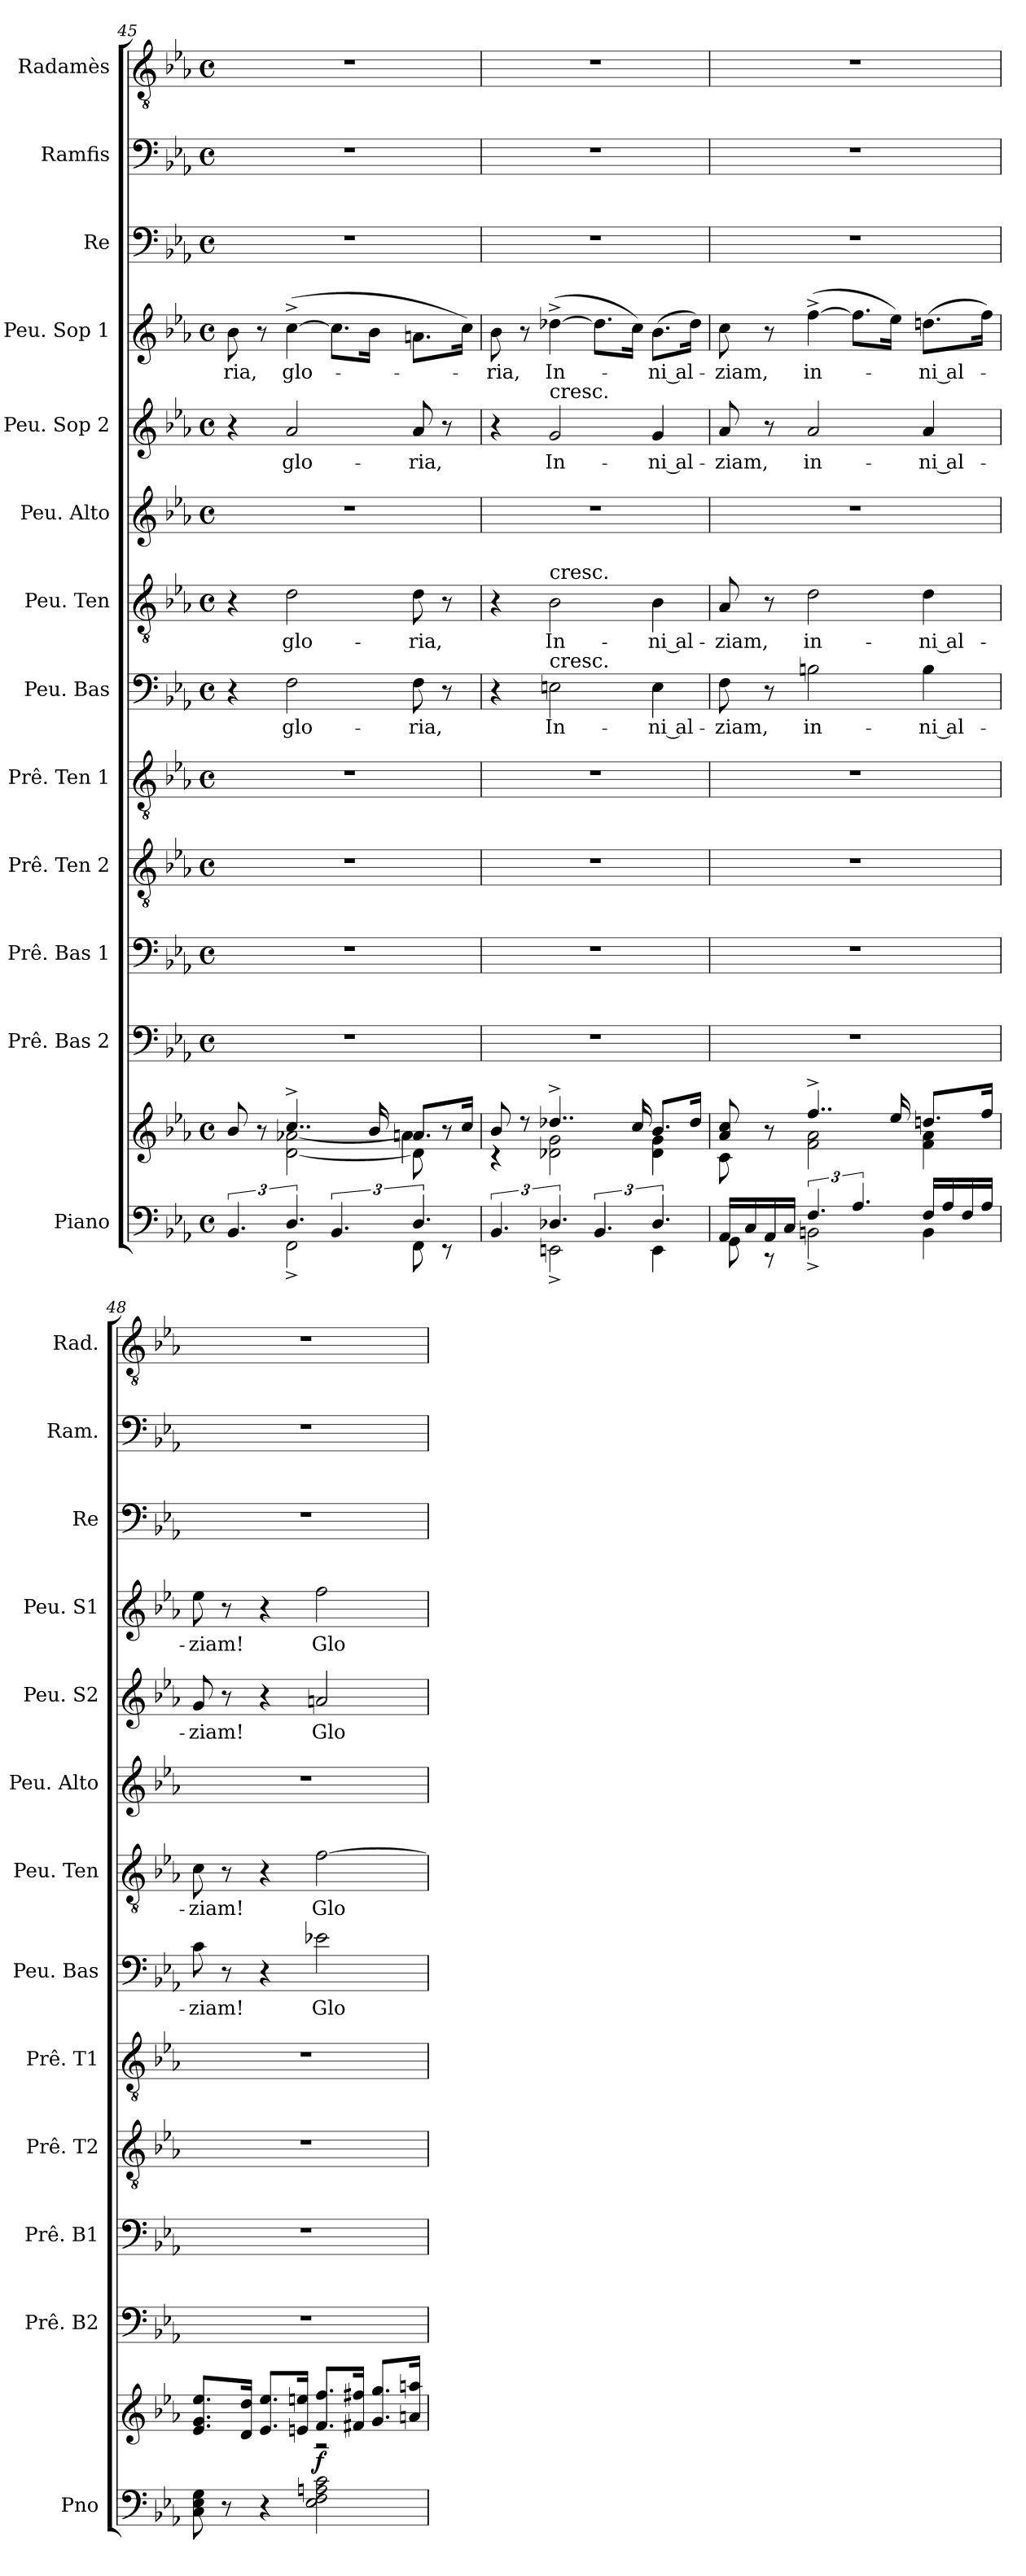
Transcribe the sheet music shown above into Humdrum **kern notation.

**kern	**kern	**dynam	**kern	**kern	**kern	**kern	**kern	**text	**kern	**text	**kern	**kern	**text	**kern	**text	**kern	**kern	**kern
*part13	*part13	*part13	*part12	*part11	*part10	*part9	*part8	*part8	*part7	*part7	*part6	*part5	*part5	*part4	*part4	*part3	*part2	*part1
*staff14	*staff13	*staff13/14	*staff12	*staff11	*staff10	*staff9	*staff8	*staff8	*staff7	*staff7	*staff6	*staff5	*staff5	*staff4	*staff4	*staff3	*staff2	*staff1
*I"Piano	*	*	*I"Prê. Bas 2	*I"Prê. Bas 1	*I"Prê. Ten 2	*I"Prê. Ten 1	*I"Peu. Bas	*	*I"Peu. Ten	*	*I"Peu. Alto	*I"Peu. Sop 2	*	*I"Peu. Sop 1	*	*I"Re	*I"Ramfis	*I"Radamès
*I'Pno	*	*	*I'Prê. B2	*I'Prê. B1	*I'Prê. T2	*I'Prê. T1	*I'Peu. Bas	*	*I'Peu. Ten	*	*I'Peu. Alto	*I'Peu. S2	*	*I'Peu. S1	*	*I'Re	*I'Ram.	*I'Rad.
*clefF4	*clefG2	*	*clefF4	*clefF4	*clefGv2	*clefGv2	*clefF4	*	*clefGv2	*	*clefG2	*clefG2	*	*clefG2	*	*clefF4	*clefF4	*clefGv2
*k[b-e-a-]	*k[b-e-a-]	*	*k[b-e-a-]	*k[b-e-a-]	*k[b-e-a-]	*k[b-e-a-]	*k[b-e-a-]	*	*k[b-e-a-]	*	*k[b-e-a-]	*k[b-e-a-]	*	*k[b-e-a-]	*	*k[b-e-a-]	*k[b-e-a-]	*k[b-e-a-]
*M4/4	*M4/4	*	*M4/4	*M4/4	*M4/4	*M4/4	*M4/4	*	*M4/4	*	*M4/4	*M4/4	*	*M4/4	*	*M4/4	*M4/4	*M4/4
*met(c)	*met(c)	*	*met(c)	*met(c)	*met(c)	*met(c)	*met(c)	*	*met(c)	*	*met(c)	*met(c)	*	*met(c)	*	*met(c)	*met(c)	*met(c)
=45	=45	=45	=45	=45	=45	=45	=45	=45	=45	=45	=45	=45	=45	=45	=45	=45	=45	=45
*^	*^	*	*	*	*	*	*	*	*	*	*	*	*	*	*	*	*	*
*	*	*	*^	*	*	*	*	*	*	*	*	*	*	*	*	*	*	*	*	*
!	!	!	!	!	!	!	!	!	!	!	!	!	!	!	!	!	!	!LO:LY:b:color=#0055FF	!	!	!
6.BB-/	4ryy	8b-/	4ryy	2.ryy	.	1r	1r	1r	1r	4r	.	4r	.	1r	4r	.	8b-\	-ria,	1r	1r	1r
.	.	8r	.	.	.	.	.	.	.	.	.	.	.	.	.	.	8r	.	.	.	.
!	!	!	!	!	!	!	!	!	!	!	!LO:LY:b:color=#AA0000	!	!LO:LY:b:color=#0055FF	!	!	!LO:LY:b:color=#0055FF	!	!LO:LY:b:color=#0055FF	!	!	!
6.D/	2FF^\	4..cc^/	[2d\ [2a-X\	.	.	.	.	.	.	2F\	glo-	2d\	glo-	.	2a-/	glo-	(>[4cc^\	glo-	.	.	.
6.BB-/	.	.	.	.	.	.	.	.	.	.	.	.	.	.	.	.	8.cc\L]	.	.	.	.
.	.	16b-/	.	.	.	.	.	.	.	.	.	.	.	.	.	.	16b-\Jk	.	.	.	.
!	!	!	!	!	!	!	!	!	!	!	!LO:LY:b:color=#AA0000	!	!LO:LY:b:color=#0055FF	!	!	!LO:LY:b:color=#0055FF	!	!	!	!	!
6.D/	8FF\	8.an/L	4a-\]	8d\]	.	.	.	.	.	8F\	-ria,	8d\	-ria,	.	8a-/	-ria,	8.an\L	.	.	.	.
.	8r	.	.	8r	.	.	.	.	.	8r	.	8r	.	.	8r	.	.	.	.	.	.
.	.	16cc/Jk	.	.	.	.	.	.	.	.	.	.	.	.	.	.	16cc\Jk)	.	.	.	.
*	*	*	*v	*v	*	*	*	*	*	*	*	*	*	*	*	*	*	*	*	*	*
!!LO:LB:g=z
=46	=46	=46	=46	=46	=46	=46	=46	=46	=46	=46	=46	=46	=46	=46	=46	=46	=46	=46	=46	=46
!	!	!	!	!	!	!	!	!	!	!	!	!	!	!	!	!	!LO:LY:b:color=#0055FF	!	!	!
6.BB-/	4ryy	8b-/	4r	.	1r	1r	1r	1r	4r	.	4r	.	1r	4r	.	8b-\	-ria,	1r	1r	1r
.	.	8r	.	.	.	.	.	.	.	.	.	.	.	.	.	8r	.	.	.	.
!	!	!	!	!	!	!	!	!	!	!	!	!	!	!LO:TX:a:t=cresc.	!	!	!	!	!	!
!	!	!	!	!	!	!	!	!	!	!	!LO:TX:a:t=cresc.	!	!	!	!	!	!	!	!	!
!	!	!	!	!	!	!	!	!	!LO:TX:a:t=cresc.	!	!	!	!	!	!	!	!	!	!	!
!	!	!	!	!	!	!	!	!	!	!LO:LY:b:color=#AA0000	!	!LO:LY:b:color=#0055FF	!	!	!LO:LY:b:color=#0055FF	!	!LO:LY:b:color=#0055FF	!	!	!
6.D-X/	2EEn^\	4..dd-X^/	2d-X\ 2g\	.	.	.	.	.	2En\	In-	2B-\	In-	.	2g/	In-	(>[4dd-X^\	In-	.	.	.
6.BB-/	.	.	.	.	.	.	.	.	.	.	.	.	.	.	.	8.dd-\L]	.	.	.	.
.	.	16cc/	.	.	.	.	.	.	.	.	.	.	.	.	.	16cc\Jk)	.	.	.	.
!	!	!	!	!	!	!	!	!	!	!LO:LY:b:color=#AA0000	!	!LO:LY:b:color=#0055FF	!	!	!LO:LY:b:color=#0055FF	!	!LO:LY:b:color=#0055FF	!	!	!
6.D-/	4EE\	8.b-/L	4d-\ 4g\	.	.	.	.	.	4E\	ni al-	4B-\	ni al-	.	4g/	ni al-	(>8.b-\L	ni al-	.	.	.
.	.	16dd-/Jk	.	.	.	.	.	.	.	.	.	.	.	.	.	16dd-\Jk)	.	.	.	.
=47	=47	=47	=47	=47	=47	=47	=47	=47	=47	=47	=47	=47	=47	=47	=47	=47	=47	=47	=47	=47
!	!	!	!	!	!	!	!	!	!	!LO:LY:b:color=#AA0000	!	!LO:LY:b:color=#0055FF	!	!	!LO:LY:b:color=#0055FF	!	!LO:LY:b:color=#0055FF	!	!	!
16AA-/LL	8GG\	8a-/ 8cc/	8c\	.	1r	1r	1r	1r	8F\	-ziam,	8A-/	-ziam,	1r	8a-/	-ziam,	8cc\	-ziam,	1r	1r	1r
16C/	.	.	.	.	.	.	.	.	.	.	.	.	.	.	.	.	.	.	.	.
16AA-/	8r	8r	8ryy	.	.	.	.	.	8r	.	8r	.	.	8r	.	8r	.	.	.	.
16C/JJ	.	.	.	.	.	.	.	.	.	.	.	.	.	.	.	.	.	.	.	.
!	!	!	!	!	!	!	!	!	!	!LO:LY:b:color=#AA0000	!	!LO:LY:b:color=#0055FF	!	!	!LO:LY:b:color=#0055FF	!	!LO:LY:b:color=#0055FF	!	!	!
6.F/	2BBn^\	4..ff^/	2f\ 2a-\	.	.	.	.	.	2Bn\	in-	2d\	in-	.	2a-/	in-	(>[4ff^\	in-	.	.	.
6.A-/	.	.	.	.	.	.	.	.	.	.	.	.	.	.	.	8.ff\L]	.	.	.	.
.	.	16ee-/	.	.	.	.	.	.	.	.	.	.	.	.	.	16ee-\Jk)	.	.	.	.
!	!	!	!	!	!	!	!	!	!	!LO:LY:b:color=#AA0000	!	!LO:LY:b:color=#0055FF	!	!	!LO:LY:b:color=#0055FF	!	!LO:LY:b:color=#0055FF	!	!	!
16F/LL	4BB\	8.ddn/L	4f\ 4a-\	.	.	.	.	.	4B\	ni al-	4d\	ni al-	.	4a-/	ni al-	(>8.ddn\L	ni al-	.	.	.
16A-/	.	.	.	.	.	.	.	.	.	.	.	.	.	.	.	.	.	.	.	.
16F/	.	.	.	.	.	.	.	.	.	.	.	.	.	.	.	.	.	.	.	.
16A-/JJ	.	16ff/Jk	.	.	.	.	.	.	.	.	.	.	.	.	.	16ff\Jk)	.	.	.	.
*v	*v	*	*	*	*	*	*	*	*	*	*	*	*	*	*	*	*	*	*	*
=48	=48	=48	=48	=48	=48	=48	=48	=48	=48	=48	=48	=48	=48	=48	=48	=48	=48	=48	=48
!	!	!	!	!	!	!	!	!	!LO:LY:b:color=#AA0000	!	!LO:LY:b:color=#0055FF	!	!	!LO:LY:b:color=#0055FF	!	!LO:LY:b:color=#0055FF	!	!	!
8C\ 8E-\ 8G\	8.e-/ 8.g/ 8.ee-/L	2ryy	.	1r	1r	1r	1r	8c\	-ziam!	8c\	-ziam!	1r	8g/	-ziam!	8ee-\	-ziam!	1r	1r	1r
8r	.	.	.	.	.	.	.	8r	.	8r	.	.	8r	.	8r	.	.	.	.
.	16d/ 16dd/Jk	.	.	.	.	.	.	.	.	.	.	.	.	.	.	.	.	.	.
4r	8.e-/ 8.ee-/L	.	.	.	.	.	.	4r	.	4r	.	.	4r	.	4r	.	.	.	.
.	16en/ 16een/Jk	.	.	.	.	.	.	.	.	.	.	.	.	.	.	.	.	.	.
!	!	!	!LO:DY:a=2	!	!	!	!	!	!LO:LY:b:color=#AA0000	!	!LO:LY:b:color=#0055FF	!	!	!LO:LY:b:color=#0055FF	!	!LO:LY:b:color=#0055FF	!	!	!
2E-\ 2F\ 2An\ 2c\	8.f/ 8.ff/L	2r	f	.	.	.	.	2e-X\	Glo-	[2f\	Glo-	.	2an/	Glo-	2ff\	Glo-	.	.	.
.	16f#X/ 16ff#X/Jk	.	.	.	.	.	.	.	.	.	.	.	.	.	.	.	.	.	.
.	8.g/ 8.gg/L	.	.	.	.	.	.	.	.	.	.	.	.	.	.	.	.	.	.
.	16an/ 16aan/Jk	.	.	.	.	.	.	.	.	.	.	.	.	.	.	.	.	.	.
*	*v	*v	*	*	*	*	*	*	*	*	*	*	*	*	*	*	*	*	*
=	=	=	=	=	=	=	=	=	=	=	=	=	=	=	=	=	=	=
*-	*-	*-	*-	*-	*-	*-	*-	*-	*-	*-	*-	*-	*-	*-	*-	*-	*-	*-
